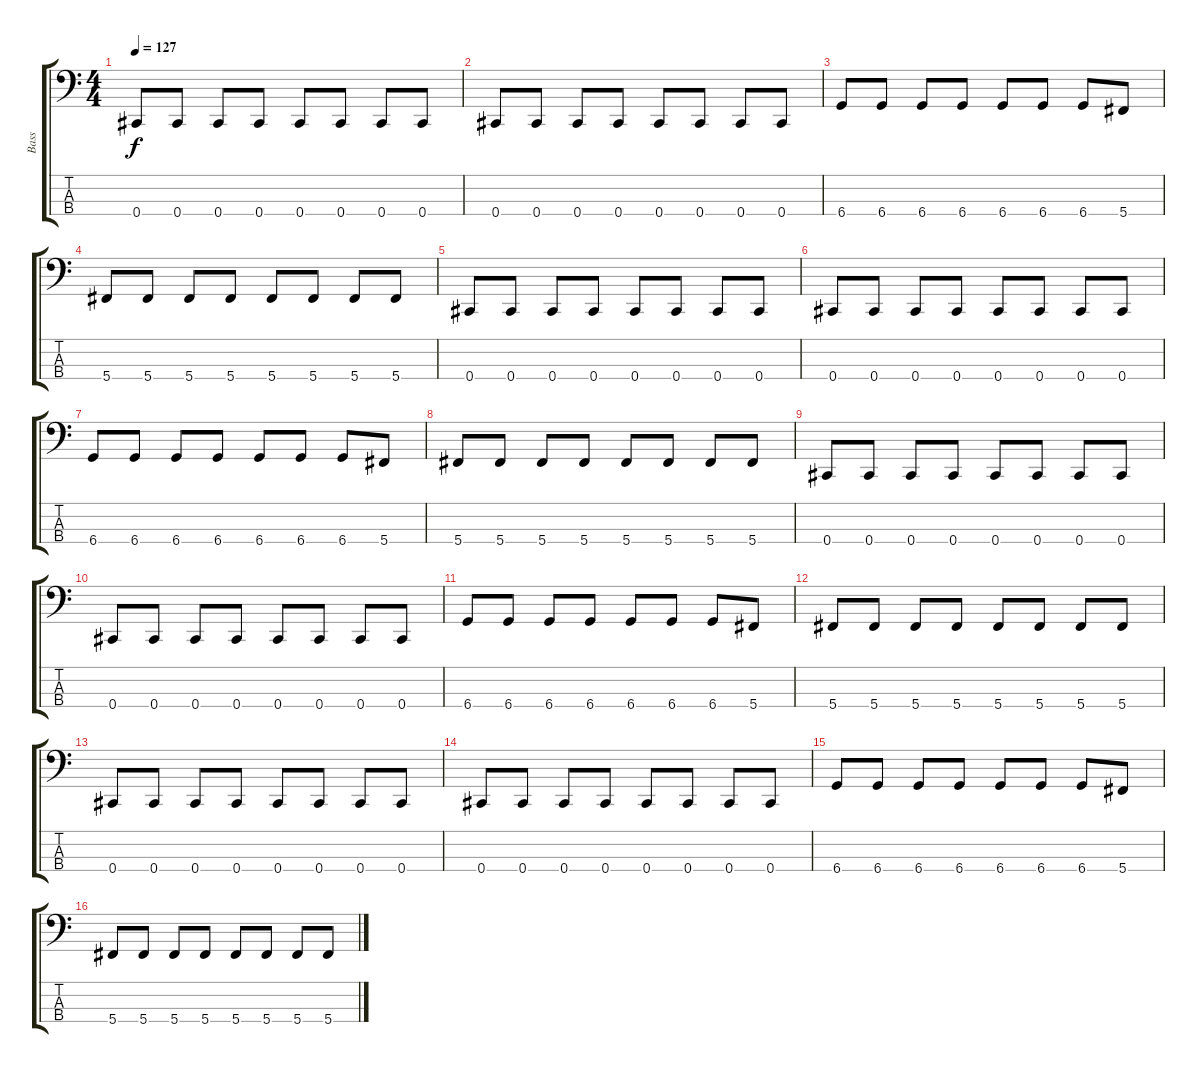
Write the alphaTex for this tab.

\track ("Bass" "Bass") {instrument electricbassfinger}
\staff {score tabs}
\tuning (Gb2 Db2 Ab1 Db1) {hide}
\ts (4 4)
\tempo 127
\clef f4
\ks c
0.4.8{dy f} 0.4.8 0.4.8 0.4.8 0.4.8 0.4.8 0.4.8 0.4.8 |
0.4.8 0.4.8 0.4.8 0.4.8 0.4.8 0.4.8 0.4.8 0.4.8 |
6.4.8 6.4.8 6.4.8 6.4.8 6.4.8 6.4.8 6.4.8 5.4.8 |
5.4.8 5.4.8 5.4.8 5.4.8 5.4.8 5.4.8 5.4.8 5.4.8 |
0.4.8 0.4.8 0.4.8 0.4.8 0.4.8 0.4.8 0.4.8 0.4.8 |
0.4.8 0.4.8 0.4.8 0.4.8 0.4.8 0.4.8 0.4.8 0.4.8 |
6.4.8 6.4.8 6.4.8 6.4.8 6.4.8 6.4.8 6.4.8 5.4.8 |
5.4.8 5.4.8 5.4.8 5.4.8 5.4.8 5.4.8 5.4.8 5.4.8 |
0.4.8 0.4.8 0.4.8 0.4.8 0.4.8 0.4.8 0.4.8 0.4.8 |
0.4.8 0.4.8 0.4.8 0.4.8 0.4.8 0.4.8 0.4.8 0.4.8 |
6.4.8 6.4.8 6.4.8 6.4.8 6.4.8 6.4.8 6.4.8 5.4.8 |
5.4.8 5.4.8 5.4.8 5.4.8 5.4.8 5.4.8 5.4.8 5.4.8 |
0.4.8 0.4.8 0.4.8 0.4.8 0.4.8 0.4.8 0.4.8 0.4.8 |
0.4.8 0.4.8 0.4.8 0.4.8 0.4.8 0.4.8 0.4.8 0.4.8 |
6.4.8 6.4.8 6.4.8 6.4.8 6.4.8 6.4.8 6.4.8 5.4.8 |
5.4.8 5.4.8 5.4.8 5.4.8 5.4.8 5.4.8 5.4.8 5.4.8
